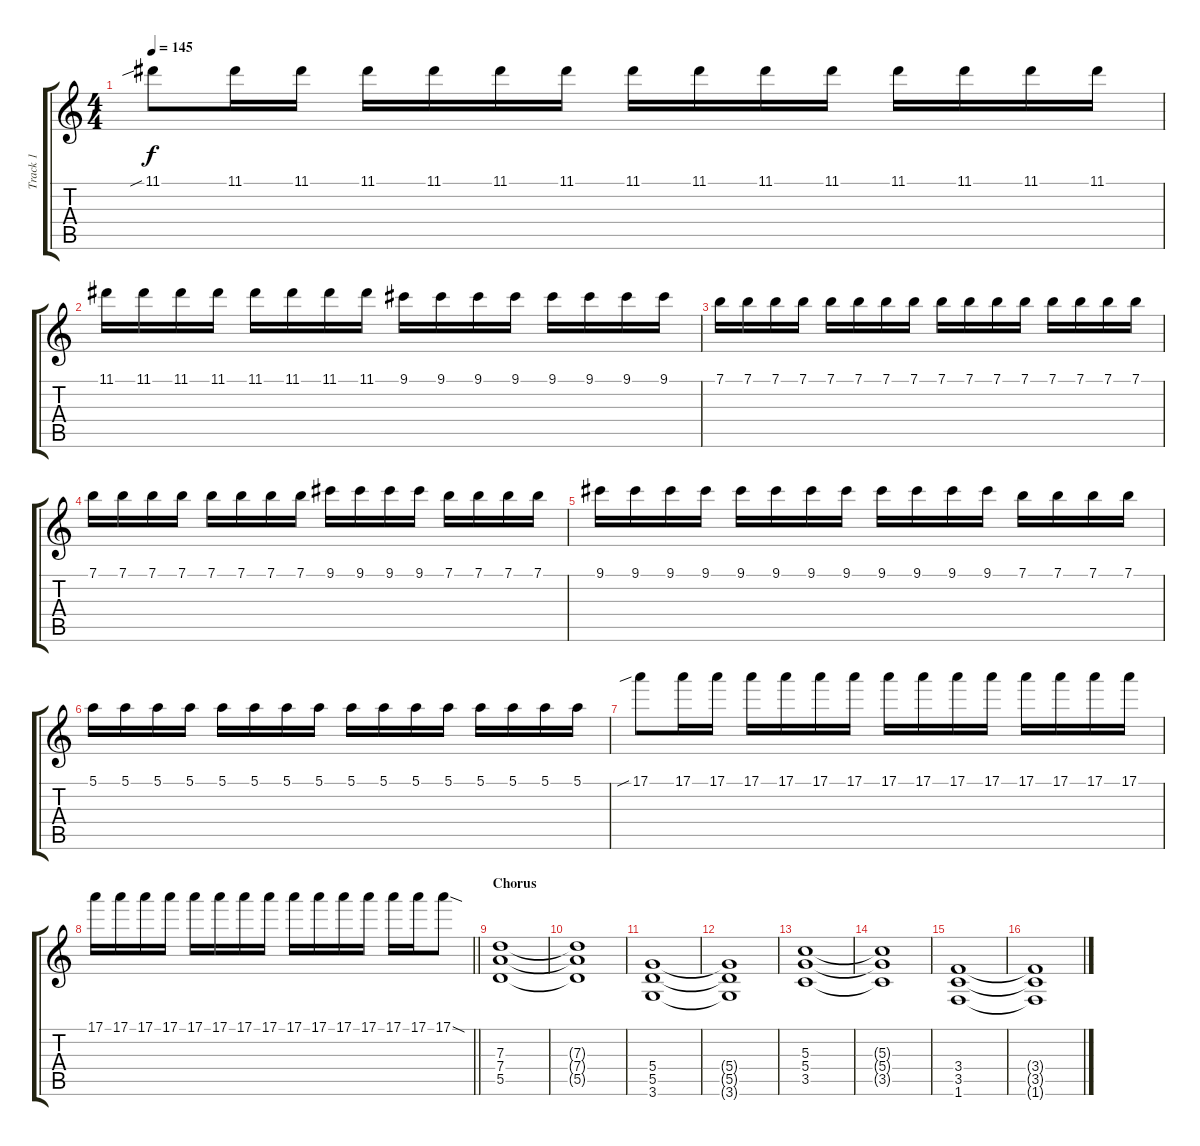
\track ("Track 1" "Track 1") {instrument distortionguitar}
\staff {score tabs}
\tuning (E4 B3 G3 D3 A2 E2) {hide}
\ts (4 4)
\tempo 145
\clef g2
\ks c
11.1{sib}.8{dy f} 11.1.16 11.1.16 11.1.16 11.1.16 11.1.16 11.1.16 11.1.16 11.1.16 11.1.16 11.1.16 11.1.16 11.1.16 11.1.16 11.1.16 |
11.1.16 11.1.16 11.1.16 11.1.16 11.1.16 11.1.16 11.1.16 11.1.16 9.1.16 9.1.16 9.1.16 9.1.16 9.1.16 9.1.16 9.1.16 9.1.16 |
7.1.16 7.1.16 7.1.16 7.1.16 7.1.16 7.1.16 7.1.16 7.1.16 7.1.16 7.1.16 7.1.16 7.1.16 7.1.16 7.1.16 7.1.16 7.1.16 |
7.1.16 7.1.16 7.1.16 7.1.16 7.1.16 7.1.16 7.1.16 7.1.16 9.1.16 9.1.16 9.1.16 9.1.16 7.1.16 7.1.16 7.1.16 7.1.16 |
9.1.16 9.1.16 9.1.16 9.1.16 9.1.16 9.1.16 9.1.16 9.1.16 9.1.16 9.1.16 9.1.16 9.1.16 7.1.16 7.1.16 7.1.16 7.1.16 |
5.1.16 5.1.16 5.1.16 5.1.16 5.1.16 5.1.16 5.1.16 5.1.16 5.1.16 5.1.16 5.1.16 5.1.16 5.1.16 5.1.16 5.1.16 5.1.16 |
17.1{sib}.8 17.1.16 17.1.16 17.1.16 17.1.16 17.1.16 17.1.16 17.1.16 17.1.16 17.1.16 17.1.16 17.1.16 17.1.16 17.1.16 17.1.16 |
\barLineRight lightlight
17.1.16 17.1.16 17.1.16 17.1.16 17.1.16 17.1.16 17.1.16 17.1.16 17.1.16 17.1.16 17.1.16 17.1.16 17.1.16 17.1.16 17.1{sod}.8 |
\section ("" "Chorus")
(7.3 7.4 5.5).1{instrument distortionguitar} |
(7.3{t} 7.4{t} 5.5{t}).1 |
(5.4 5.5 3.6).1 |
(5.4{t} 5.5{t} 3.6{t}).1 |
(5.3 5.4 3.5).1 |
(5.3{t} 5.4{t} 3.5{t}).1 |
(3.4 3.5 1.6).1 |
(3.4{t} 3.5{t} 1.6{t}).1
